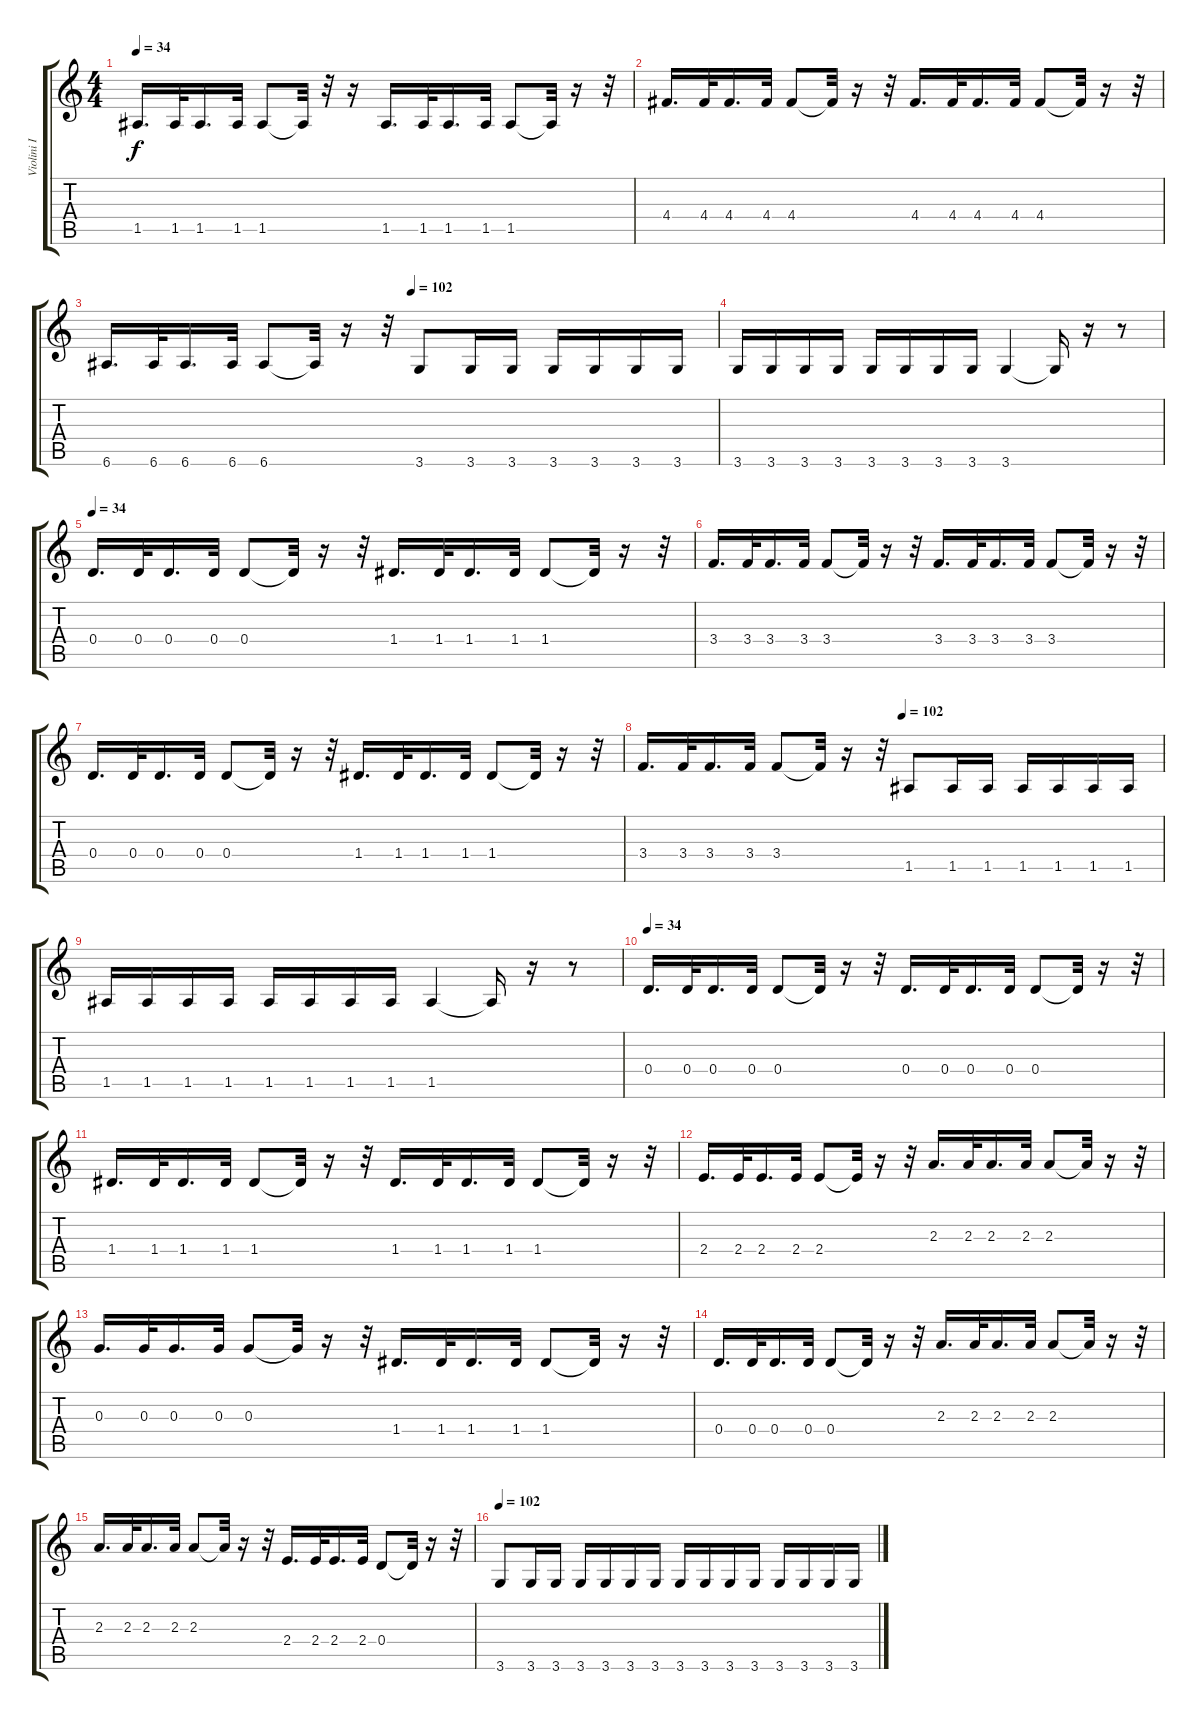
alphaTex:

\track ("Violini I" "Violini I") {instrument distortionguitar}
\staff {score tabs}
\tuning (E4 B3 G3 D3 A2 E2) {hide}
\ts (4 4)
\tempo 34
\clef g2
\ks c
1.5.16{d dy f} 1.5.32 1.5.16{d} 1.5.32 1.5.8 1.5{t}.32 r.32 r.16 1.5.16{d} 1.5.32 1.5.16{d} 1.5.32 1.5.8 1.5{t}.32 r.16 r.32 |
4.4.16{d} 4.4.32 4.4.16{d} 4.4.32 4.4.8 4.4{t}.32 r.16 r.32 4.4.16{d} 4.4.32 4.4.16{d} 4.4.32 4.4.8 4.4{t}.32 r.16 r.32 |
\tempo (102 0.5)
6.6.16{d} 6.6.32 6.6.16{d} 6.6.32 6.6.8 6.6{t}.32 r.16 r.32 3.6.8 3.6.16 3.6.16 3.6.16 3.6.16 3.6.16 3.6.16 |
3.6.16 3.6.16 3.6.16 3.6.16 3.6.16 3.6.16 3.6.16 3.6.16 3.6.4 3.6{t}.16 r.16 r.8 |
\tempo 34
0.4.16{d} 0.4.32 0.4.16{d} 0.4.32 0.4.8 0.4{t}.32 r.16 r.32 1.4.16{d} 1.4.32 1.4.16{d} 1.4.32 1.4.8 1.4{t}.32 r.16 r.32 |
3.4.16{d} 3.4.32 3.4.16{d} 3.4.32 3.4.8 3.4{t}.32 r.16 r.32 3.4.16{d} 3.4.32 3.4.16{d} 3.4.32 3.4.8 3.4{t}.32 r.16 r.32 |
0.4.16{d} 0.4.32 0.4.16{d} 0.4.32 0.4.8 0.4{t}.32 r.16 r.32 1.4.16{d} 1.4.32 1.4.16{d} 1.4.32 1.4.8 1.4{t}.32 r.16 r.32 |
\tempo (102 0.5)
3.4.16{d} 3.4.32 3.4.16{d} 3.4.32 3.4.8 3.4{t}.32 r.16 r.32 1.5.8 1.5.16 1.5.16 1.5.16 1.5.16 1.5.16 1.5.16 |
1.5.16 1.5.16 1.5.16 1.5.16 1.5.16 1.5.16 1.5.16 1.5.16 1.5.4 1.5{t}.16 r.16 r.8 |
\tempo 34
0.4.16{d} 0.4.32 0.4.16{d} 0.4.32 0.4.8 0.4{t}.32 r.16 r.32 0.4.16{d} 0.4.32 0.4.16{d} 0.4.32 0.4.8 0.4{t}.32 r.16 r.32 |
1.4.16{d} 1.4.32 1.4.16{d} 1.4.32 1.4.8 1.4{t}.32 r.16 r.32 1.4.16{d} 1.4.32 1.4.16{d} 1.4.32 1.4.8 1.4{t}.32 r.16 r.32 |
2.4.16{d} 2.4.32 2.4.16{d} 2.4.32 2.4.8 2.4{t}.32 r.16 r.32 2.3.16{d} 2.3.32 2.3.16{d} 2.3.32 2.3.8 2.3{t}.32 r.16 r.32 |
0.3.16{d} 0.3.32 0.3.16{d} 0.3.32 0.3.8 0.3{t}.32 r.16 r.32 1.4.16{d} 1.4.32 1.4.16{d} 1.4.32 1.4.8 1.4{t}.32 r.16 r.32 |
0.4.16{d} 0.4.32 0.4.16{d} 0.4.32 0.4.8 0.4{t}.32 r.16 r.32 2.3.16{d} 2.3.32 2.3.16{d} 2.3.32 2.3.8 2.3{t}.32 r.16 r.32 |
2.3.16{d} 2.3.32 2.3.16{d} 2.3.32 2.3.8 2.3{t}.32 r.16 r.32 2.4.16{d} 2.4.32 2.4.16{d} 2.4.32 0.4.8 0.4{t}.32 r.16 r.32 |
\tempo 102
3.6.8 3.6.16 3.6.16 3.6.16 3.6.16 3.6.16 3.6.16 3.6.16 3.6.16 3.6.16 3.6.16 3.6.16 3.6.16 3.6.16 3.6.16
